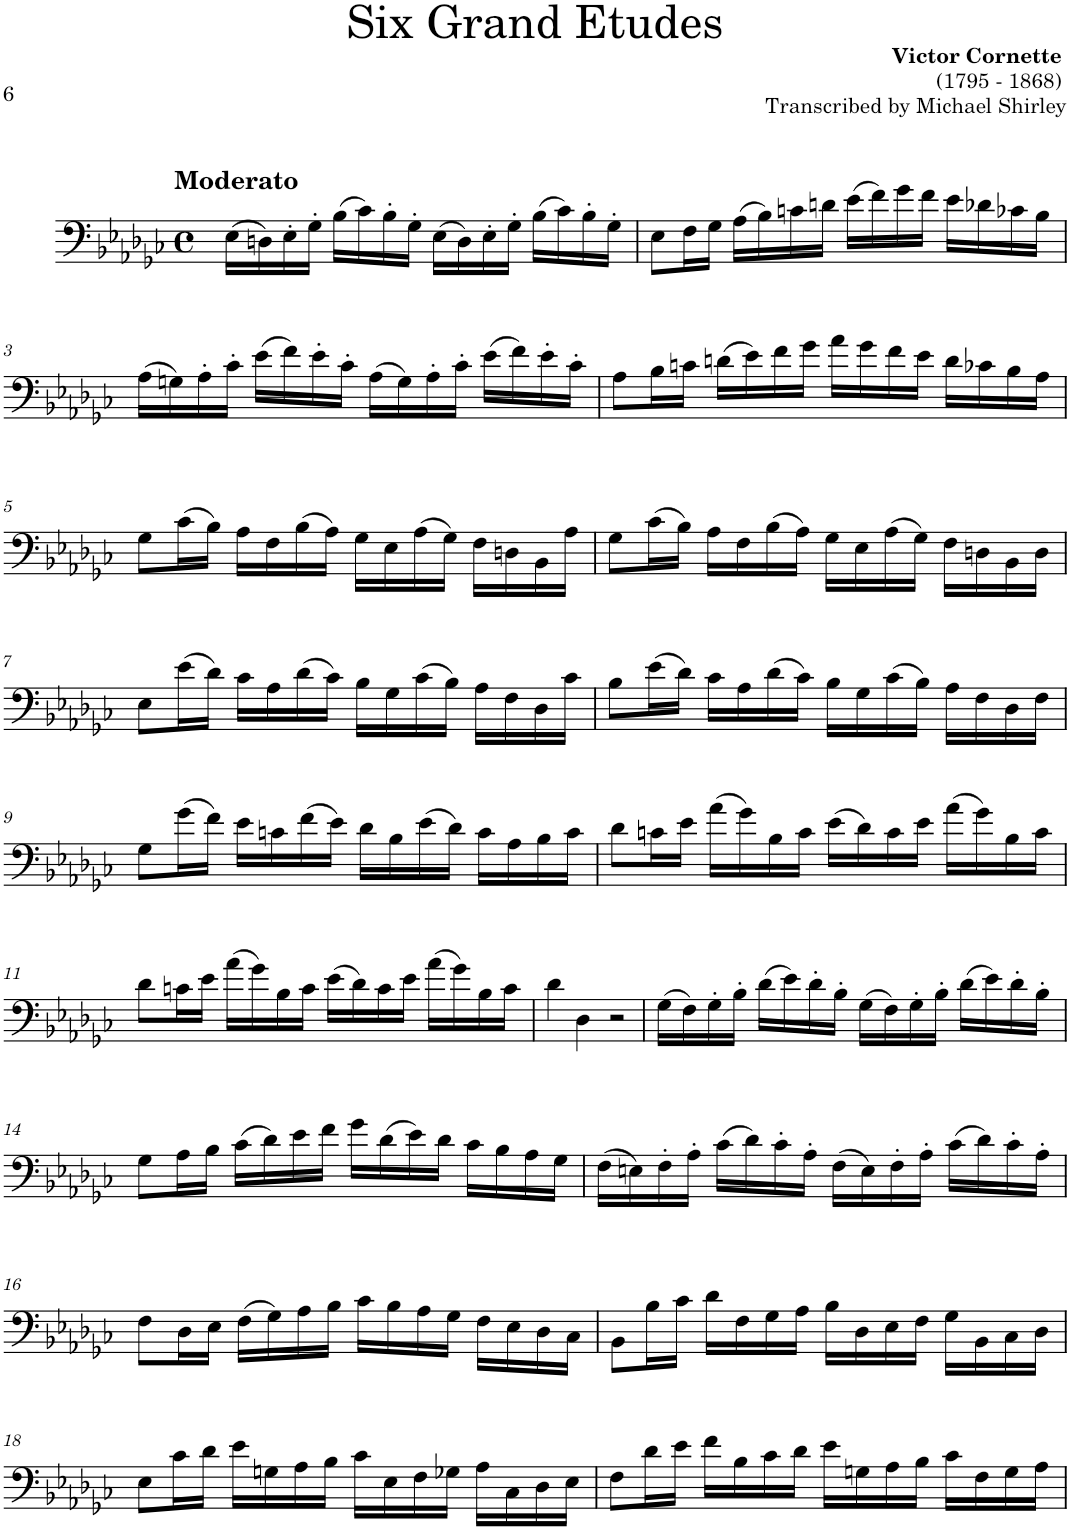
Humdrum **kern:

**kern
*part1
*staff1
*I"Trombone
*I'Tbn.
*clefF4
*k[b-e-a-d-g-c-]
*M4/4
*met(c)
=1
!LO:TX:a:B:t=Moderato
(16E-\LL
16Dn\)
16E-'\
16G-'\JJ
(16B-\LL
16c-\)
16B-'\
16G-'\JJ
(16E-\LL
16D\)
16E-'\
16G-'\JJ
(16B-\LL
16c-\)
16B-'\
16G-'\JJ
=2
8E-\L
16F\L
16G-\JJ
(16A-\LL
16B-\)
16cn\
16dn\JJ
(16e-\LL
16f\)
16g-\
16f\JJ
16e-\LL
16d-X\
16c-X\
16B-\JJ
!!LO:LB:g=z
=3
(16A-\LL
16Gn\)
16A-'\
16c-'\JJ
(16e-\LL
16f\)
16e-'\
16c-'\JJ
(16A-\LL
16G\)
16A-'\
16c-'\JJ
(16e-\LL
16f\)
16e-'\
16c-'\JJ
=4
8A-\L
16B-\L
16cn\JJ
(16dn\LL
16e-\)
16f\
16g-\JJ
16a-\LL
16g-\
16f\
16e-\JJ
16d\LL
16c-X\
16B-\
16A-\JJ
!!LO:LB:g=z
=5
8G-\L
(16c-\L
16B-\JJ)
16A-\LL
16F\
(16B-\
16A-\JJ)
16G-\LL
16E-\
(16A-\
16G-\JJ)
16F\LL
16Dn\
16BB-\
16A-\JJ
=6
8G-\L
(16c-\L
16B-\JJ)
16A-\LL
16F\
(16B-\
16A-\JJ)
16G-\LL
16E-\
(16A-\
16G-\JJ)
16F\LL
16Dn\
16BB-\
16D\JJ
!!LO:LB:g=z
=7
8E-\L
(16e-\L
16d-\JJ)
16c-\LL
16A-\
(16d-\
16c-\JJ)
16B-\LL
16G-\
(16c-\
16B-\JJ)
16A-\LL
16F\
16D-\
16c-\JJ
=8
8B-\L
(16e-\L
16d-\JJ)
16c-\LL
16A-\
(16d-\
16c-\JJ)
16B-\LL
16G-\
(16c-\
16B-\JJ)
16A-\LL
16F\
16D-\
16F\JJ
!!LO:LB:g=z
=9
8G-\L
(16g-\L
16f\JJ)
16e-\LL
16cn\
(16f\
16e-\JJ)
16d-\LL
16B-\
(16e-\
16d-\JJ)
16c\LL
16A-\
16B-\
16c\JJ
=10
8d-\L
16cn\L
16e-\JJ
(16a-\LL
16g-\)
16B-\
16c\JJ
(16e-\LL
16d-\)
16c\
16e-\JJ
(16a-\LL
16g-\)
16B-\
16c\JJ
!!LO:LB:g=z
=11
8d-\L
16cn\L
16e-\JJ
(16a-\LL
16g-\)
16B-\
16c\JJ
(16e-\LL
16d-\)
16c\
16e-\JJ
(16a-\LL
16g-\)
16B-\
16c\JJ
=12
4d-\
4D-\
2r
=13
(16G-\LL
16F\)
16G-'\
16B-'\JJ
(16d-\LL
16e-\)
16d-'\
16B-'\JJ
(16G-\LL
16F\)
16G-'\
16B-'\JJ
(16d-\LL
16e-\)
16d-'\
16B-'\JJ
!!LO:LB:g=z
=14
8G-\L
16A-\L
16B-\JJ
(16c-\LL
16d-\)
16e-\
16f\JJ
16g-\LL
(16d-\
16e-\)
16d-\JJ
16c-\LL
16B-\
16A-\
16G-\JJ
=15
(16F\LL
16En\)
16F'\
16A-'\JJ
(16c-\LL
16d-\)
16c-'\
16A-'\JJ
(16F\LL
16E\)
16F'\
16A-'\JJ
(16c-\LL
16d-\)
16c-'\
16A-'\JJ
!!LO:LB:g=z
=16
8F\L
16D-\L
16E-\JJ
(16F\LL
16G-\)
16A-\
16B-\JJ
16c-\LL
16B-\
16A-\
16G-\JJ
16F\LL
16E-\
16D-\
16C-\JJ
=17
8BB-\L
16B-\L
16c-\JJ
16d-\LL
16F\
16G-\
16A-\JJ
16B-\LL
16D-\
16E-\
16F\JJ
16G-\LL
16BB-\
16C-\
16D-\JJ
!!LO:LB:g=z
=18
8E-\L
16c-\L
16d-\JJ
16e-\LL
16Gn\
16A-\
16B-\JJ
16c-\LL
16E-\
16F\
16G-X\JJ
16A-\LL
16C-\
16D-\
16E-\JJ
=19
8F\L
16d-\L
16e-\JJ
16f\LL
16B-\
16c-\
16d-\JJ
16e-\LL
16Gn\
16A-\
16B-\JJ
16c-\LL
16F\
16G\
16A-\JJ
=
*-
